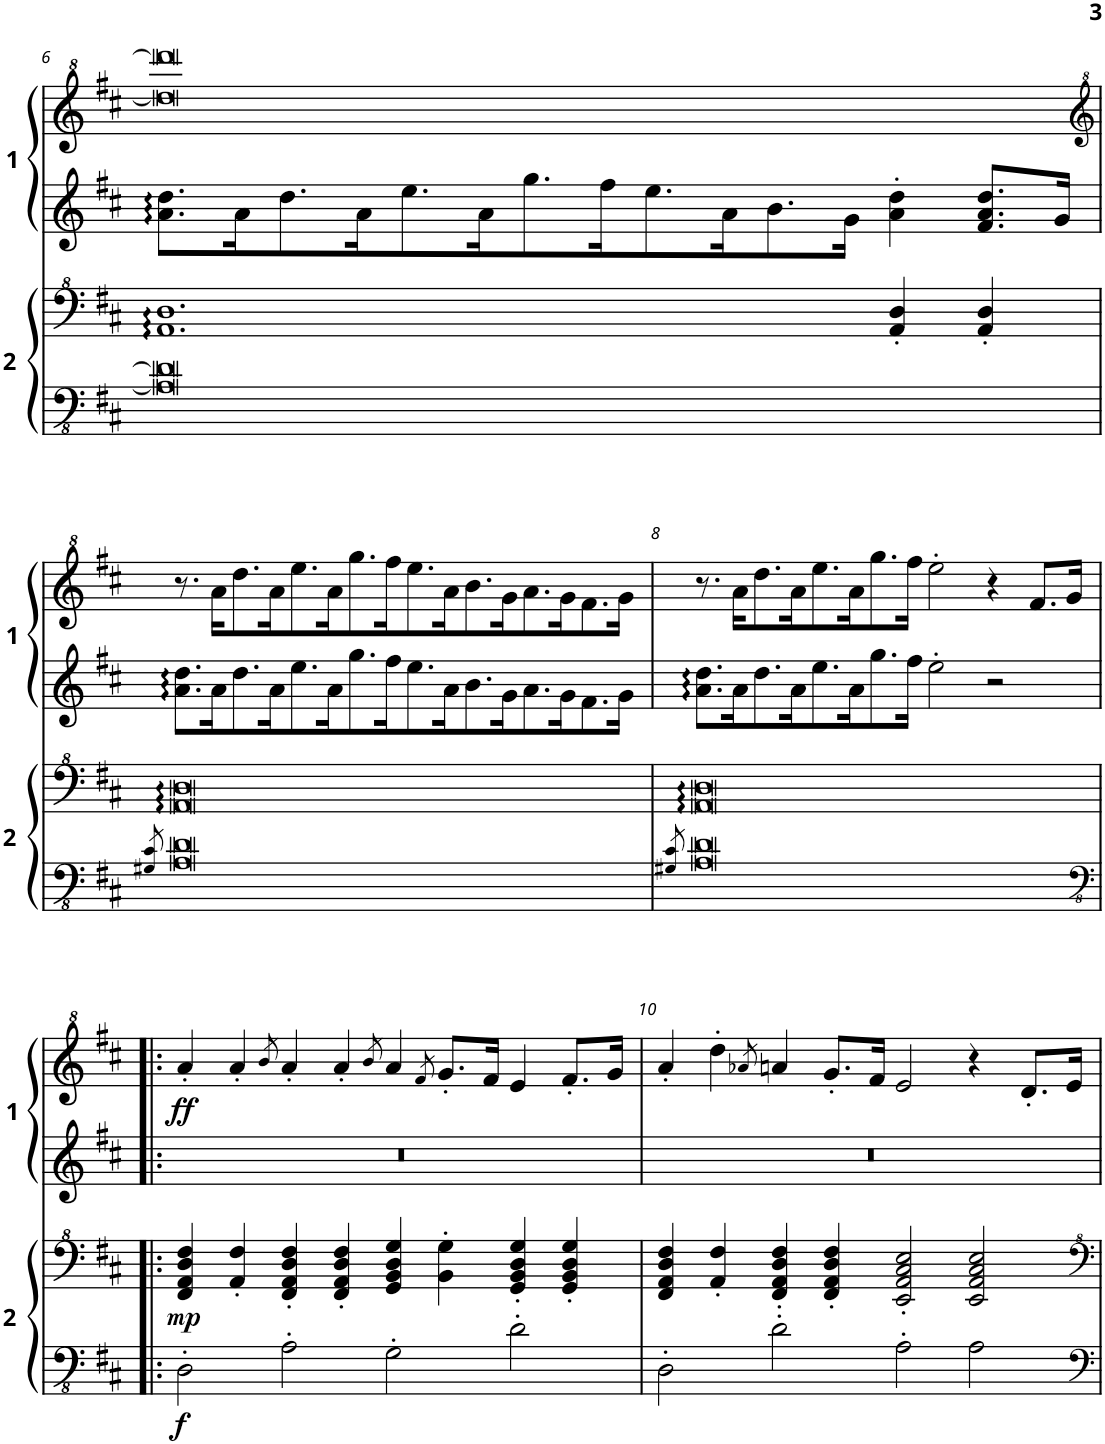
**kern	**kern	**dynam	**kern	**kern	**dynam
*part2	*part2	*part2	*part1	*part1	*part1
*staff4	*staff3	*staff3/4	*staff2	*staff1	*staff1/2
*I"Player 2	*	*	*I"Player 1	*	*
!!LO:PB:g=z
*clefFv4	*clefF^4	*	*clefG2	*clefG^2	*
*k[f#c#]	*k[f#c#]	*	*k[f#c#]	*k[f#c#]	*
*M8/4	*M8/4	*	*M8/4	*M8/4	*
=6	=6	=6	=6	=6	=6
0AA] 0D]	1.A 1.d	.	8.a\ 8.dd\L	0ddd] 0dddd]	.
.	.	.	16a\K	.	.
.	.	.	8.dd\	.	.
.	.	.	16a\K	.	.
.	.	.	8.ee\	.	.
.	.	.	16a\K	.	.
.	.	.	8.gg\	.	.
.	.	.	16ff#\K	.	.
.	.	.	8.ee\	.	.
.	.	.	16a\K	.	.
.	.	.	8.b\	.	.
.	.	.	16g\Jk	.	.
.	4A/' 4d/'	.	4a\' 4dd\'	.	.
.	4A/' 4d/'	.	8.f#/ 8.a/ 8.dd/L	.	.
.	.	.	16g/Jk	.	.
!!LO:LB:g=z
=7	=7	=7	=7	=7	=7
8qGG#X/ 8qC#/	.	.	.	.	.
*	*	*	*	*clefG^2	*
0AA 0D	0A 0d	.	8.a\ 8.dd\L	8.r	.
.	.	.	16a\K	16aa\KL	.
.	.	.	8.dd\	8.ddd\	.
.	.	.	16a\K	16aa\K	.
.	.	.	8.ee\	8.eee\	.
.	.	.	16a\K	16aa\K	.
.	.	.	8.gg\	8.ggg\	.
.	.	.	16ff#\K	16fff#\K	.
.	.	.	8.ee\	8.eee\	.
.	.	.	16a\K	16aa\K	.
.	.	.	8.b\	8.bb\	.
.	.	.	16g\K	16gg\K	.
.	.	.	8.a\	8.aa\	.
.	.	.	16g\K	16gg\K	.
.	.	.	8.f#\	8.ff#\	.
.	.	.	16g\Jk	16gg\Jk	.
=8	=8	=8	=8	=8	=8
8qGG#X/ 8qC#/	.	.	.	.	.
0AA 0D	0A 0d	.	8.a\ 8.dd\L	8.r	.
.	.	.	16a\K	16aa\KL	.
.	.	.	8.dd\	8.ddd\	.
.	.	.	16a\K	16aa\K	.
.	.	.	8.ee\	8.eee\	.
.	.	.	16a\K	16aa\K	.
.	.	.	8.gg\	8.ggg\	.
.	.	.	16ff#\Jk	16fff#\Jk	.
.	.	.	2ee'\	2eee'\	.
.	.	.	2r	4r	.
.	.	.	.	8.ff#/L	.
.	.	.	.	16gg/Jk	.
!!LO:LB:g=z
=9!|:	=9!|:	=9!|:	=9!|:	=9!|:	=9!|:
*clefFv4	*	*	*	*	*
!	!	!LO:DY:b=2	!	!	!
!	!	!LO:DY:n=1:b	!	!	!LO:DY:b
2DD'\	4F#/ 4A/ 4d/ 4f#/	f mp	0r	4aa'/	ff
.	4A/' 4f#/'	.	.	4aa'/	.
.	.	.	.	8qbb/	.
2AA'\	4F#/' 4A/' 4d/' 4f#/'	.	.	4aa'/	.
.	4F#/' 4A/' 4d/' 4f#/'	.	.	4aa'/	.
.	.	.	.	8qbb/	.
2GG'\	4G/ 4B/ 4d/ 4g/	.	.	4aa/	.
.	.	.	.	8qff#/	.
.	4B\' 4g\'	.	.	8.gg'/L	.
.	.	.	.	16ff#/Jk	.
2D'\	4G/' 4B/' 4d/' 4g/'	.	.	4ee/	.
.	4G/' 4B/' 4d/' 4g/'	.	.	8.ff#'/L	.
.	.	.	.	16gg/Jk	.
=10	=10	=10	=10	=10	=10
2DD'\	4F#/ 4A/ 4d/ 4f#/	.	0r	4aa'/	.
.	4A/' 4f#/'	.	.	4ddd'\	.
.	.	.	.	8qaa-X/	.
2D'\	4F#/' 4A/' 4d/' 4f#/'	.	.	4aan/	.
.	4F#/' 4A/' 4d/' 4f#/'	.	.	8.gg'/L	.
.	.	.	.	16ff#/Jk	.
2AA'\	2E/' 2A/' 2c#/' 2e/'	.	.	2ee/	.
2AA\	2E/ 2A/ 2c#/ 2e/	.	.	4r	.
.	.	.	.	8.dd'/L	.
.	.	.	.	16ee/Jk	.
=	=	=	=	=	=
*-	*-	*-	*-	*-	*-
